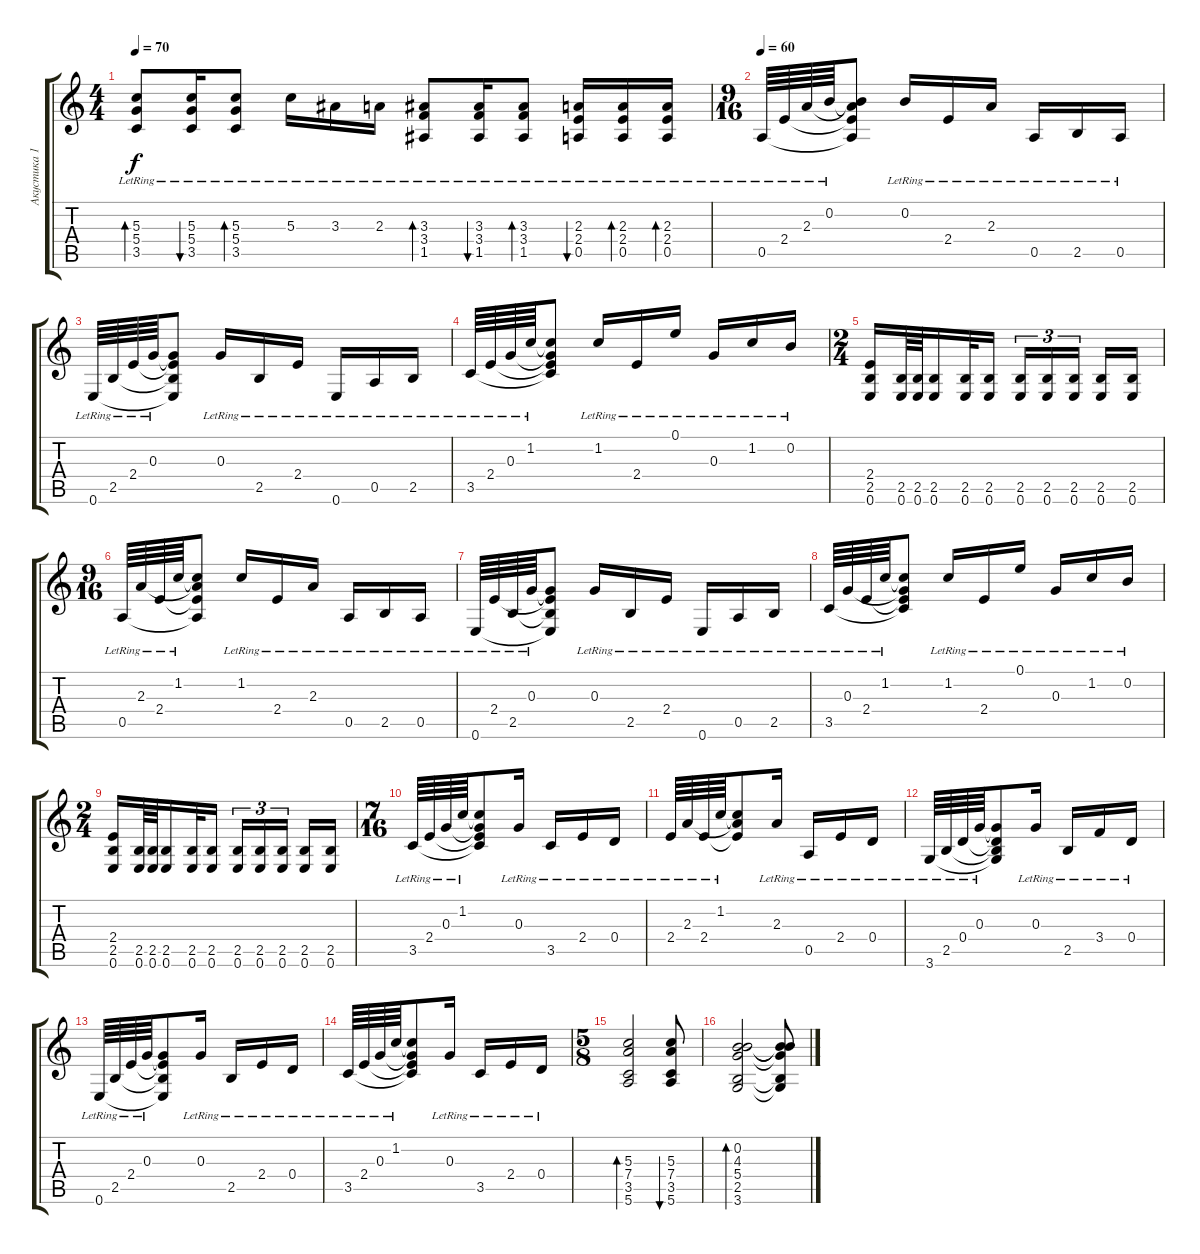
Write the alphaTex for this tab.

\track ("Акустика 1" "Акустика 1") {instrument acousticguitarsteel}
\staff {score tabs}
\tuning (E4 B3 G3 D3 A2 E2) {hide}
\ts (4 4)
\tempo 70
\clef g2
\ks c
(5.3{lr} 5.4{lr} 3.5{lr}).8{bd 30 dy f} (5.3{lr} 5.4{lr} 3.5{lr}).16{bu 30} (5.3{lr} 5.4{lr} 3.5{lr}).8{bd 30} 5.3{lr}.16 3.3{lr}.16 2.3{lr}.16 (3.3{lr} 3.4{lr} 1.5{lr}).8{bd 30} (3.3{lr} 3.4{lr} 1.5{lr}).16{bu 30} (3.3{lr} 3.4{lr} 1.5{lr}).8{bd 30} (2.3{lr} 2.4{lr} 0.5{lr}).16{bu 30} (2.3{lr} 2.4{lr} 0.5{lr}).16{bd 30} (2.3{lr} 2.4{lr} 0.5{lr}).16{bd 30} |
\ts (9 16)
\tempo 60
0.5{lr}.64 2.4{lr}.64 2.3{lr}.64 0.2{lr}.64 (0.2{t} 2.3{t} 2.4{t} 0.5{t}).8 0.2{lr}.16 2.4{lr}.16 2.3{lr}.16 0.5{lr}.16 2.5{lr}.16 0.5{lr}.16 |
0.6{lr}.64 2.5{lr}.64 2.4{lr}.64 0.3{lr}.64 (0.3{t} 2.4{t} 2.5{t} 0.6{t}).8 0.3{lr}.16 2.5{lr}.16 2.4{lr}.16 0.6{lr}.16 0.5{lr}.16 2.5{lr}.16 |
3.5{lr}.64 2.4{lr}.64 0.3{lr}.64 1.2{lr}.64 (1.2{t} 0.3{t} 2.4{t} 3.5{t}).8 1.2{lr}.16 2.4{lr}.16 0.1{lr}.16 0.3{lr}.16 1.2{lr}.16 0.2{lr}.16 |
\ts (2 4)
(2.4 2.5 0.6).16 (2.5 0.6).64 (2.5 0.6).64 (2.5 0.6).16 (2.5 0.6).32 (2.5 0.6).16 (2.5 0.6).16{tu (3 2)} (2.5 0.6).16{tu (3 2)} (2.5 0.6).16{tu (3 2) beam splitsecondary} (2.5 0.6).16 (2.5 0.6).16 |
\ts (9 16)
0.5{lr}.64 2.3{lr}.64 2.4{lr}.64 1.2{lr}.64 (1.2{t} 2.3{t} 2.4{t} 0.5{t}).8 1.2{lr}.16 2.4{lr}.16 2.3{lr}.16 0.5{lr}.16 2.5{lr}.16 0.5{lr}.16 |
0.6{lr}.64 2.4{lr}.64 2.5{lr}.64 0.3{lr}.64 (0.3{t} 2.4{t} 2.5{t} 0.6{t}).8 0.3{lr}.16 2.5{lr}.16 2.4{lr}.16 0.6{lr}.16 0.5{lr}.16 2.5{lr}.16 |
3.5{lr}.64 0.3{lr}.64 2.4{lr}.64 1.2{lr}.64 (1.2{t} 0.3{t} 2.4{t} 3.5{t}).8 1.2{lr}.16 2.4{lr}.16 0.1{lr}.16 0.3{lr}.16 1.2{lr}.16 0.2{lr}.16 |
\ts (2 4)
(2.4 2.5 0.6).16 (2.5 0.6).64 (2.5 0.6).64 (2.5 0.6).16 (2.5 0.6).32 (2.5 0.6).16 (2.5 0.6).16{tu (3 2)} (2.5 0.6).16{tu (3 2)} (2.5 0.6).16{tu (3 2) beam splitsecondary} (2.5 0.6).16 (2.5 0.6).16 |
\ts (7 16)
3.5{lr}.64 2.4{lr}.64 0.3{lr}.64 1.2{lr}.64 (1.2{t} 0.3{t} 2.4{t} 3.5{t}).8 0.3{lr}.16 3.5{lr}.16 2.4{lr}.16 0.4{lr}.16 |
2.4{lr}.64 2.3{lr}.64 2.4{lr}.64 1.2{lr}.64 (1.2{t} 2.3{t} 2.4{t}).8 2.3{lr}.16 0.5{lr}.16 2.4{lr}.16 0.4{lr}.16 |
3.6{lr}.64 2.5{lr}.64 0.4{lr}.64 0.3{lr}.64 (0.3{t} 0.4{t} 2.5{t} 3.6{t}).8 0.3{lr}.16 2.5{lr}.16 3.4{lr}.16 0.4{lr}.16 |
0.6{lr}.64 2.5{lr}.64 2.4{lr}.64 0.3{lr}.64 (0.3{t} 2.4{t} 2.5{t} 0.6{t}).8 0.3{lr}.16 2.5{lr}.16 2.4{lr}.16 0.4{lr}.16 |
3.5{lr}.64 2.4{lr}.64 0.3{lr}.64 1.2{lr}.64 (1.2{t} 0.3{t} 2.4{t} 3.5{t}).8 0.3{lr}.16 3.5{lr}.16 2.4{lr}.16 0.4{lr}.16 |
\ts (5 8)
(5.3 7.4 3.5 5.6).2{bd 120 instrument electricguitarclean} (5.3 7.4 3.5 5.6).8{bu 60} |
(0.2 4.3 5.4 2.5 3.6).2{bd 60} (0.2{t} 4.3{t} 5.4{t} 2.5{t} 3.6{t}).8
